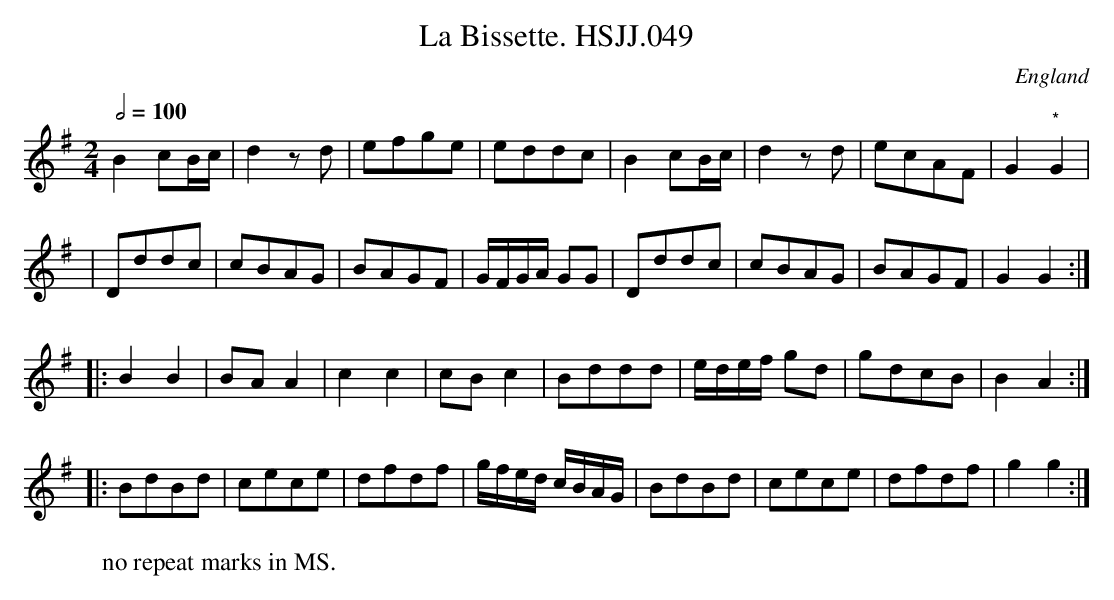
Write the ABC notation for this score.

X:1
T:La Bissette. HSJJ.049
M:2/4
L:1/8
Q:1/2=100
O:England
K:G major
B2cB/c/|d2zd|efge|eddc|B2cB/c/|d2zd|ecAF|G2"*"G2|!
|Dddc|cBAG|BAGF|G/F/G/A/ GG|Dddc|cBAG|BAGF|G2G2:|!
|:B2B2|BAA2|c2c2|cBc2|Bddd|e/d/e/f/ gd|gdcB|B2A2:|!
|:BdBd|cece|dfdf|g/f/e/d/ c/B/A/G/|BdBd|cece|dfdf|g2g2:|
W:no repeat marks in MS.
